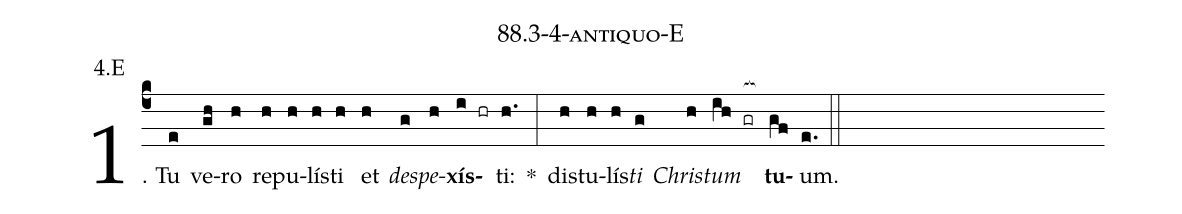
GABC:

name: 88.3-4-antiquo-E;
annotation: 4.E;
%%
(c4)1. Tu(e) ve(gh)ro(h) re(h)pu(h)lís(h)ti(h) et(h) <i>de</i>(g)<i>spe</i>(h)<b>xís</b>(i hr)ti:(h.) *(:) dis(h)tu(h)lís(h)<i>ti</i>(g) <i>Chris</i>(h)<i>tum</i>(ih gr[ocb:1{]) <b>tu</b>(gf[ocb:0}])um.(e.) (::)


%E(h) u(g) o(h) u(ih) a(gf) e.(e.) (::)
